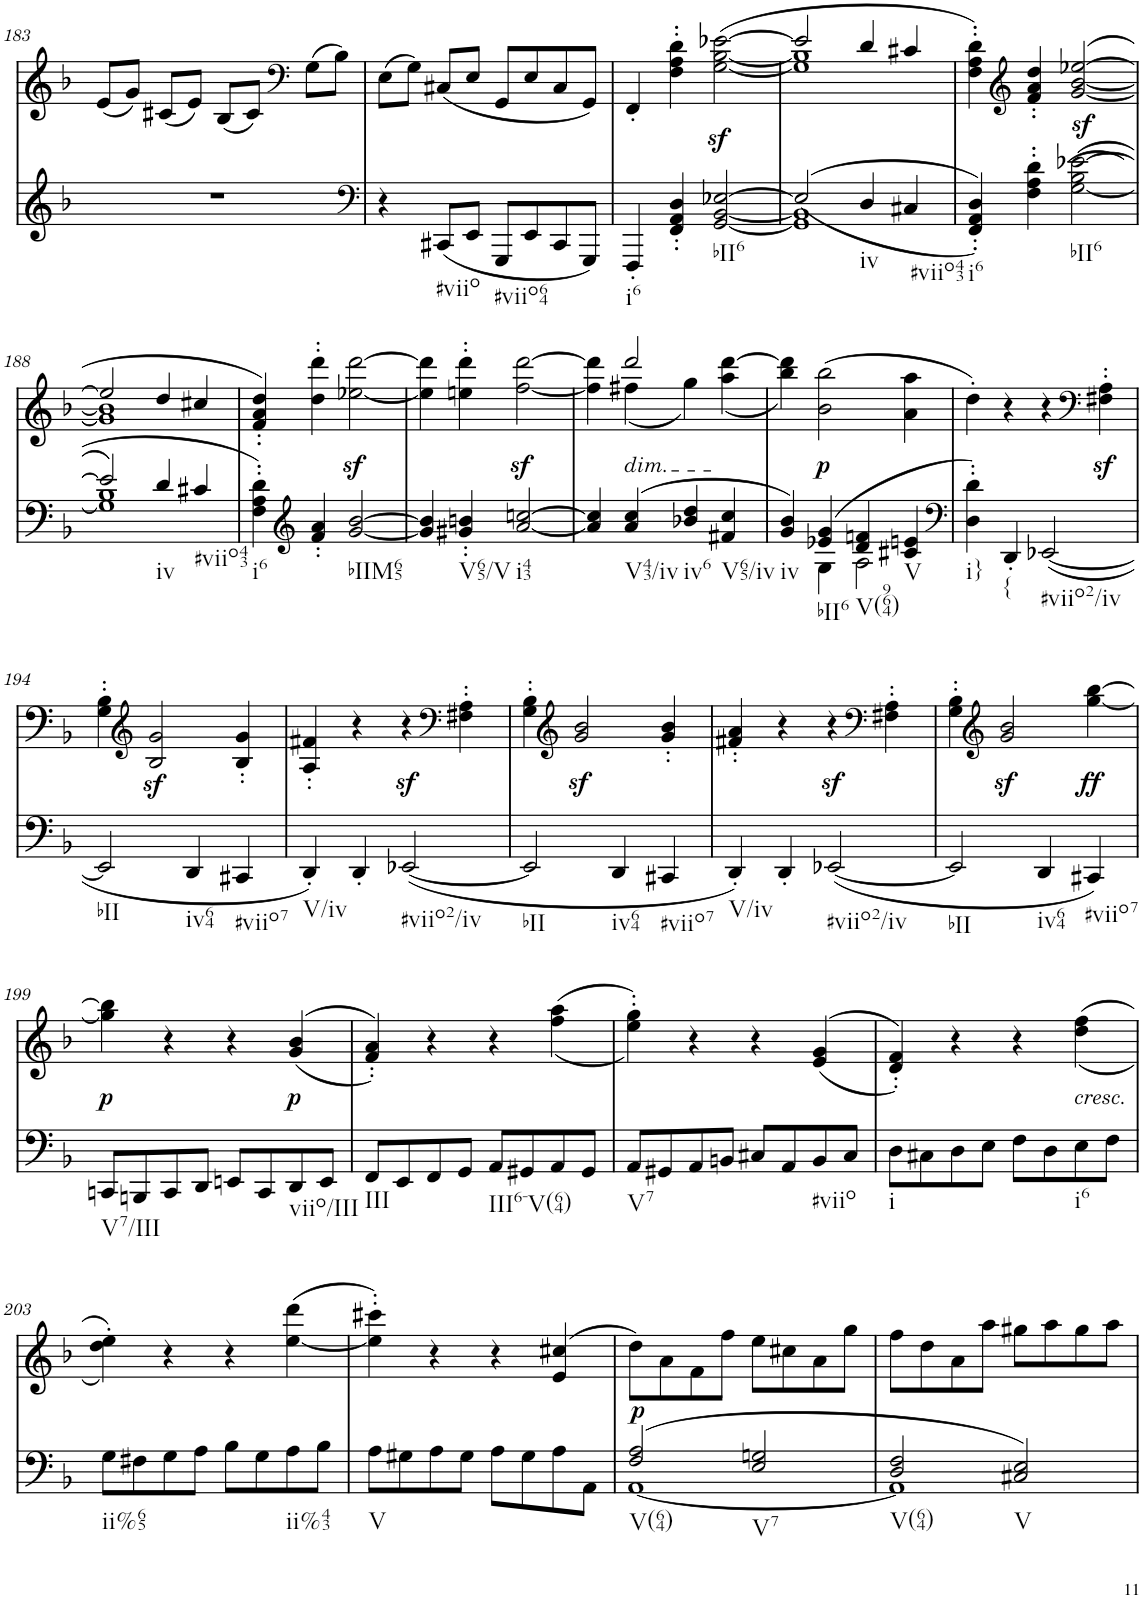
**kern	**dynam	**kern	**text	**dynam
*part2	*part2	*part1	*part1	*part1
*staff2	*staff2	*staff1	*staff1	*staff1
*I"piano	*	*I"piano	*	*
*I'Pno	*	*I'Pno	*	*
!!LO:PB:g=z
*clefG2	*	*clefG2	*	*
*k[b-]	*	*k[b-]	*	*
*d:	*	*d:	*	*
*M4/4	*	*M4/4	*	*
=183	=183	=183	=183	=183
1r	.	(8e/L	.	.
.	.	8g/J)	.	.
.	.	(8c#X/L	.	.
.	.	8e/J)	.	.
.	.	(8B-/L	.	.
.	.	8c#/J)	.	.
*	*	*clefF4	*	*
.	.	(8G\L	.	.
.	.	8B-\J)	.	.
=184	=184	=184	=184	=184
*clefF4	*	*	*	*
4r	.	(8E\L	.	.
.	.	8G\J)	.	.
!LO:TX:b:t=#viio	!	!	!	!
(8CC#X/L	.	(8C#X/L	.	.
8EE/J	.	8E/J	.	.
!LO:TX:b:t=#viio64	!	!	!	!
8GGG/L	.	8GG/L	.	.
8EE/	.	8E/	.	.
8CC#/	.	8C#/	.	.
8GGG/J)	.	8GG/J)	.	.
=185	=185	=185	=185	=185
!LO:TX:b:t=i6	!	!	!	!
4FFF'/	.	4FF'/	.	.
4FF/' 4AA/' 4D/'	.	4F\' 4A\' 4d\'	.	.
!LO:TX:b:t=bII6	!	!	!	!
[<2GG/ [2BB-/ [2E-X/	.	([2G\z< [2B-\z< [>2e-X\z<	.	.
=186	=186	=186	=186	=186
*^	*	*^	*	*
(<(2E-/]	1GG] 1BB-]	.	2e-/]	1G] 1B-]	.	.
!LO:TX:b:t=iv	!	!	!	!	!	!
4D/	.	.	4d/	.	.	.
!LO:TX:b:t=#viio43	!	!	!	!	!	!
4C#X/	.	.	4c#X/	.	.	.
*v	*v	*	*	*	*	*
*	*	*v	*v	*	*
=187	=187	=187	=187	=187
!LO:TX:b:t=i6	!	!	!	!
4FF/' 4AA/' 4D/'))	.	4F\' 4A\' 4d\')	.	.
*	*	*clefG2	*	*
4F\' 4A\' 4d\'	.	4f/' 4a/' 4dd/'	.	.
!LO:TX:b:t=bII6	!	!	!	!
(([2G\ 2B-\ [>2e-X\	.	([2g/z< [2b-/z< [2ee-X/z<	.	.
!!LO:LB:g=z
=188	=188	=188	=188	=188
*^	*	*^	*	*
2e-/])	1G] 1B-	.	2ee-/]	1g] 1b-]	.	.
!LO:TX:b:t=iv	!	!	!	!	!	!
4d/	.	.	4dd/	.	.	.
!LO:TX:b:t=#viio43	!	!	!	!	!	!
4c#X/	.	.	4cc#X/	.	.	.
*v	*v	*	*	*	*	*
*	*	*v	*v	*	*
=189	=189	=189	=189	=189
!LO:TX:b:t=i6	!	!	!	!
4F\' 4A\' 4d\')	.	4f/' 4a/' 4dd/')	.	.
*clefG2	*	*	*	*
4f/' 4a/'	.	4dd\' 4ddd\'	.	.
!LO:TX:b:t=bIIM65	!	!	!	!
[2g/ [2b-/	.	[2ee-X\z< [2ddd\z<	.	.
=190	=190	=190	=190	=190
4g/] 4b-/]	.	4ee-\] 4ddd\]	.	.
!LO:TX:b:t=V65/V	!	!	!	!
4g#X/' 4bn/'	.	4een\' 4ddd\'	.	.
!LO:TX:b:t=i43	!	!	!	!
[2a/ [2ccn/	.	[2ff\z< [>2ddd\z<	.	.
=191	=191	=191	=191	=191
*	*	*^	*	*
4a/] 4cc/]	.	4ryy	4ff\] 4ddd\]	.	.
!	!	!LO:TX:b:i:t=dim.	!	!	!
!LO:TX:b:t=V43/iv	!	!	!	!	!
(>4a/ 4cc/	.	2ddd/	(4ff#X\	.	.
!LO:TX:b:t=iv6	!	!	!	!	!
4b-X/ 4dd/	.	.	4gg\)	.	.
!LO:TX:b:t=V65/iv	!	!	!	!	!
4f#X/ 4cc/	.	4ryy	(4aa\ [>4ddd\	.	.
=192	=192	=192	=192	=192	=192
*^	*	*	*	*	*
!LO:TX:b:t=iv	!	!	!	!	!	!
*	*	*	*v	*v	*	*
4g/ 4b-/)	4ryy	.	4bb-\ 4ddd\])	.	.
!LO:TX:b:t=bII6	!	!	!	!	!
!	!	!	!	!LO:LY:b	!LO:DY:b
(4e-X/ 4g/	4G\	.	(2b-\ 2bb-\	p	p
!LO:TX:b:t=V(964)	!	!	!	!	!
4d/ 4fn/	2A\	.	.	.	.
!LO:TX:b:t=V	!	!	!	!	!
4c#X/ 4en/	.	.	4a\ 4aa\	.	.
*v	*v	*	*	*	*
=193	=193	=193	=193	=193
*clefF4	*	*	*	*
!LO:TX:b:t=i}	!	!	!	!
!	!	!	!LO:LY:b	!
4D\' 4d\')	.	4dd'\)	f	.
!LO:TX:b:t={	!	!	!	!
4DD'/	.	4r	.	.
!LO:TX:b:t=#viio2/iv	!	!	!	!
(<[2EE-X/	.	4r	.	.
*	*	*clefF4	*	*
.	.	4F#X\z<' 4A\z<'	.	.
!!LO:LB:g=z
=194	=194	=194	=194	=194
!LO:TX:b:t=bII	!	!	!	!
2EE-/]	.	4G\' 4B-\'	.	.
*	*	*clefG2	*	*
.	.	2B-/z< 2g/z<	.	.
!LO:TX:b:t=iv64	!	!	!	!
4DD/	.	.	.	.
!LO:TX:b:t=#viio7	!	!	!	!
4CC#X/	.	4B-/' 4g/'	.	.
=195	=195	=195	=195	=195
!LO:TX:b:t=V/iv	!	!	!	!
4DD'/)	.	4A/' 4f#X/'	.	.
4DD'/	.	4r	.	.
!LO:TX:b:t=#viio2/iv	!	!	!	!
!	!	!	!	!LO:DY:b
(<[2EE-X/	.	4r	.	sf
*	*	*clefF4	*	*
.	.	4F#X\' 4A\'	.	.
=196	=196	=196	=196	=196
!LO:TX:b:t=bII	!	!	!	!
2EE-/]	.	4G\' 4B-\'	.	.
*	*	*clefG2	*	*
.	.	2g/z< 2b-/z<	.	.
!LO:TX:b:t=iv64	!	!	!	!
4DD/	.	.	.	.
!LO:TX:b:t=#viio7	!	!	!	!
4CC#X/	.	4g/' 4b-/'	.	.
=197	=197	=197	=197	=197
!LO:TX:b:t=V/iv	!	!	!	!
4DD'/)	.	4f#X/' 4a/'	.	.
4DD'/	.	4r	.	.
!LO:TX:b:t=#viio2/iv	!	!	!	!
!	!	!	!	!LO:DY:b
(<[2EE-X/	.	4r	.	sf
*	*	*clefF4	*	*
.	.	4F#X\' 4A\'	.	.
=198	=198	=198	=198	=198
!LO:TX:b:t=bII	!	!	!	!
2EE-/]	.	4G\' 4B-\'	.	.
*	*	*clefG2	*	*
.	.	2g/z< 2b-/z<	.	.
!LO:TX:b:t=iv64	!	!	!	!
4DD/	.	.	.	.
!LO:TX:b:t=#viio7	!	!	!	!
!	!	!	!LO:LY:b	!LO:DY:b
4CC#X/)	.	[4gg\ [4bb-\	ff	ff
!!LO:LB:g=z
=199	=199	=199	=199	=199
!LO:TX:b:t=V7/III	!	!	!	!
!	!	!	!LO:LY:b	!LO:DY:b
8CCn/L	.	4gg\] 4bb-\]	p	p
8BBBn/	.	.	.	.
8CC/	.	4r	.	.
8DD/J	.	.	.	.
8EEn/L	.	4r	.	.
8CC/	.	.	.	.
!LO:TX:b:t=viio/III	!	!	!	!
!	!	!	!LO:LY:b	!LO:DY:b
8DD/	.	((>4g/ 4b-/	p	p
8EE/J	.	.	.	.
=200	=200	=200	=200	=200
!LO:TX:b:t=III	!	!	!	!
8FF/L	.	4f/' 4a/'))	.	.
8EE/	.	.	.	.
8FF/	.	4r	.	.
8GG/J	.	.	.	.
!LO:TX:b:t=III6-V(64)	!	!	!	!
8AA/L	.	4r	.	.
8GG#X/	.	.	.	.
8AA/	.	((<4ff\ 4aa\	.	.
8GG#/J	.	.	.	.
=201	=201	=201	=201	=201
!LO:TX:b:t=V7	!	!	!	!
8AA/L	.	4ee\' 4gg\'))	.	.
8GG#X/	.	.	.	.
8AA/	.	4r	.	.
8BBn/J	.	.	.	.
8C#X/L	.	4r	.	.
8AA/	.	.	.	.
!LO:TX:b:t=#viio	!	!	!	!
8BB/	.	(>(4e/ 4g/	.	.
8C#/J	.	.	.	.
=202	=202	=202	=202	=202
!LO:TX:b:t=i	!	!	!	!
8D\L	.	4d/' 4f/'))	.	.
8C#X\	.	.	.	.
8D\	.	4r	.	.
8E\J	.	.	.	.
8F\L	.	4r	.	.
8D\	.	.	.	.
!	!	!LO:TX:b:i:t=cresc.	!	!
!LO:TX:b:t=i6	!	!	!	!
!	!	!	!LO:LY:b	!
8E\	.	(<(4dd\ 4ff\	<	.
8F\J	.	.	.	.
!!LO:LB:g=z
=203	=203	=203	=203	=203
*	*	*^	*	*
!LO:TX:b:t=ii%65	!	!	!	!	!
8G\L	.	4dd\'> 4ee\'>))	2.ryy	.	.
8F#X\	.	.	.	.	.
8G\	.	4r	.	.	.
8A\J	.	.	.	.	.
8B-\L	.	4r	.	.	.
8G\	.	.	.	.	.
!LO:TX:b:t=ii%43	!	!	!	!	!
8A\	.	4ryy	(>[4ee\ 4ddd\	.	.
8B-\J	.	.	.	.	.
*	*	*v	*v	*	*
=204	=204	=204	=204	=204
!LO:TX:b:t=V	!	!	!	!
!	!	!	!LO:LY:b	!
8A\L	.	4ee\]' 4ccc#X\')	f	.
8G#X\	.	.	.	.
8A\	.	4r	.	.
8G#\J	.	.	.	.
8A\L	.	4r	.	.
8G#\	.	.	.	.
8A\	.	(>4e/ 4cc#X/	.	.
8AA\J	.	.	.	.
=205	=205	=205	=205	=205
*^	*	*	*	*
!LO:TX:b:t=V(64)	!	!	!	!	!
!	!	!LO:DY:a	!	!LO:LY:b	!
(2F/ 2A/	[1AA	p	8dd\L)	p	.
.	.	.	8a\	.	.
.	.	.	8f\	.	.
.	.	.	8ff\J	.	.
!LO:TX:b:t=V7	!	!	!	!	!
2E/ 2Gn/	.	.	8ee\L	.	.
.	.	.	8cc#X\	.	.
.	.	.	8a\	.	.
.	.	.	8gg\J	.	.
=206	=206	=206	=206	=206	=206
!LO:TX:b:t=V(64)	!	!	!	!	!
2D/ 2F/	1AA]	.	8ff\L	.	.
.	.	.	8dd\	.	.
.	.	.	8a\	.	.
.	.	.	8aa\J	.	.
!LO:TX:b:t=V	!	!	!	!	!
2C#X/ 2E/)	.	.	8gg#X\L	.	.
.	.	.	8aa\	.	.
.	.	.	8gg#\	.	.
.	.	.	8aa\J	.	.
*v	*v	*	*	*	*
=	=	=	=	=
*-	*-	*-	*-	*-
